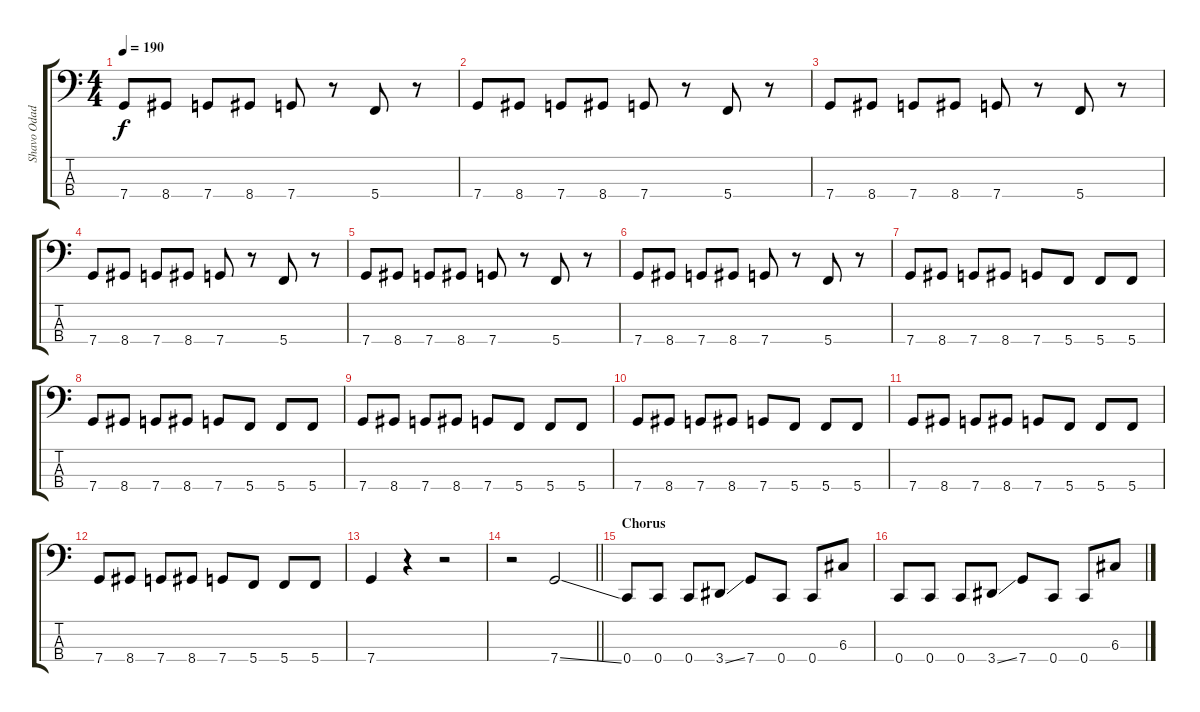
\track ("Shavo Odadijan" "Shavo Odad") {instrument electricbassfinger}
\staff {score tabs}
\tuning (F2 C2 G1 C1) {hide}
\ts (4 4)
\tempo 190
\clef f4
\ks c
7.4.8{dy f} 8.4.8 7.4.8 8.4.8 7.4.8 r.8 5.4.8 r.8 |
7.4.8 8.4.8 7.4.8 8.4.8 7.4.8 r.8 5.4.8 r.8 |
7.4.8 8.4.8 7.4.8 8.4.8 7.4.8 r.8 5.4.8 r.8 |
7.4.8 8.4.8 7.4.8 8.4.8 7.4.8 r.8 5.4.8 r.8 |
7.4.8 8.4.8 7.4.8 8.4.8 7.4.8 r.8 5.4.8 r.8 |
7.4.8 8.4.8 7.4.8 8.4.8 7.4.8 r.8 5.4.8 r.8 |
7.4.8 8.4.8 7.4.8 8.4.8 7.4.8 5.4.8 5.4.8 5.4.8 |
7.4.8 8.4.8 7.4.8 8.4.8 7.4.8 5.4.8 5.4.8 5.4.8 |
7.4.8 8.4.8 7.4.8 8.4.8 7.4.8 5.4.8 5.4.8 5.4.8 |
7.4.8 8.4.8 7.4.8 8.4.8 7.4.8 5.4.8 5.4.8 5.4.8 |
7.4.8 8.4.8 7.4.8 8.4.8 7.4.8 5.4.8 5.4.8 5.4.8 |
7.4.8 8.4.8 7.4.8 8.4.8 7.4.8 5.4.8 5.4.8 5.4.8 |
7.4.4 r.4 r.2 |
\barLineRight lightlight
r.2 7.4{ss}.2 |
\section ("" "Chorus")
0.4.8 0.4.8 0.4.8 3.4{ss}.8 7.4.8 0.4.8 0.4.8 6.3.8 |
0.4.8 0.4.8 0.4.8 3.4{ss}.8 7.4.8 0.4.8 0.4.8 6.3.8
